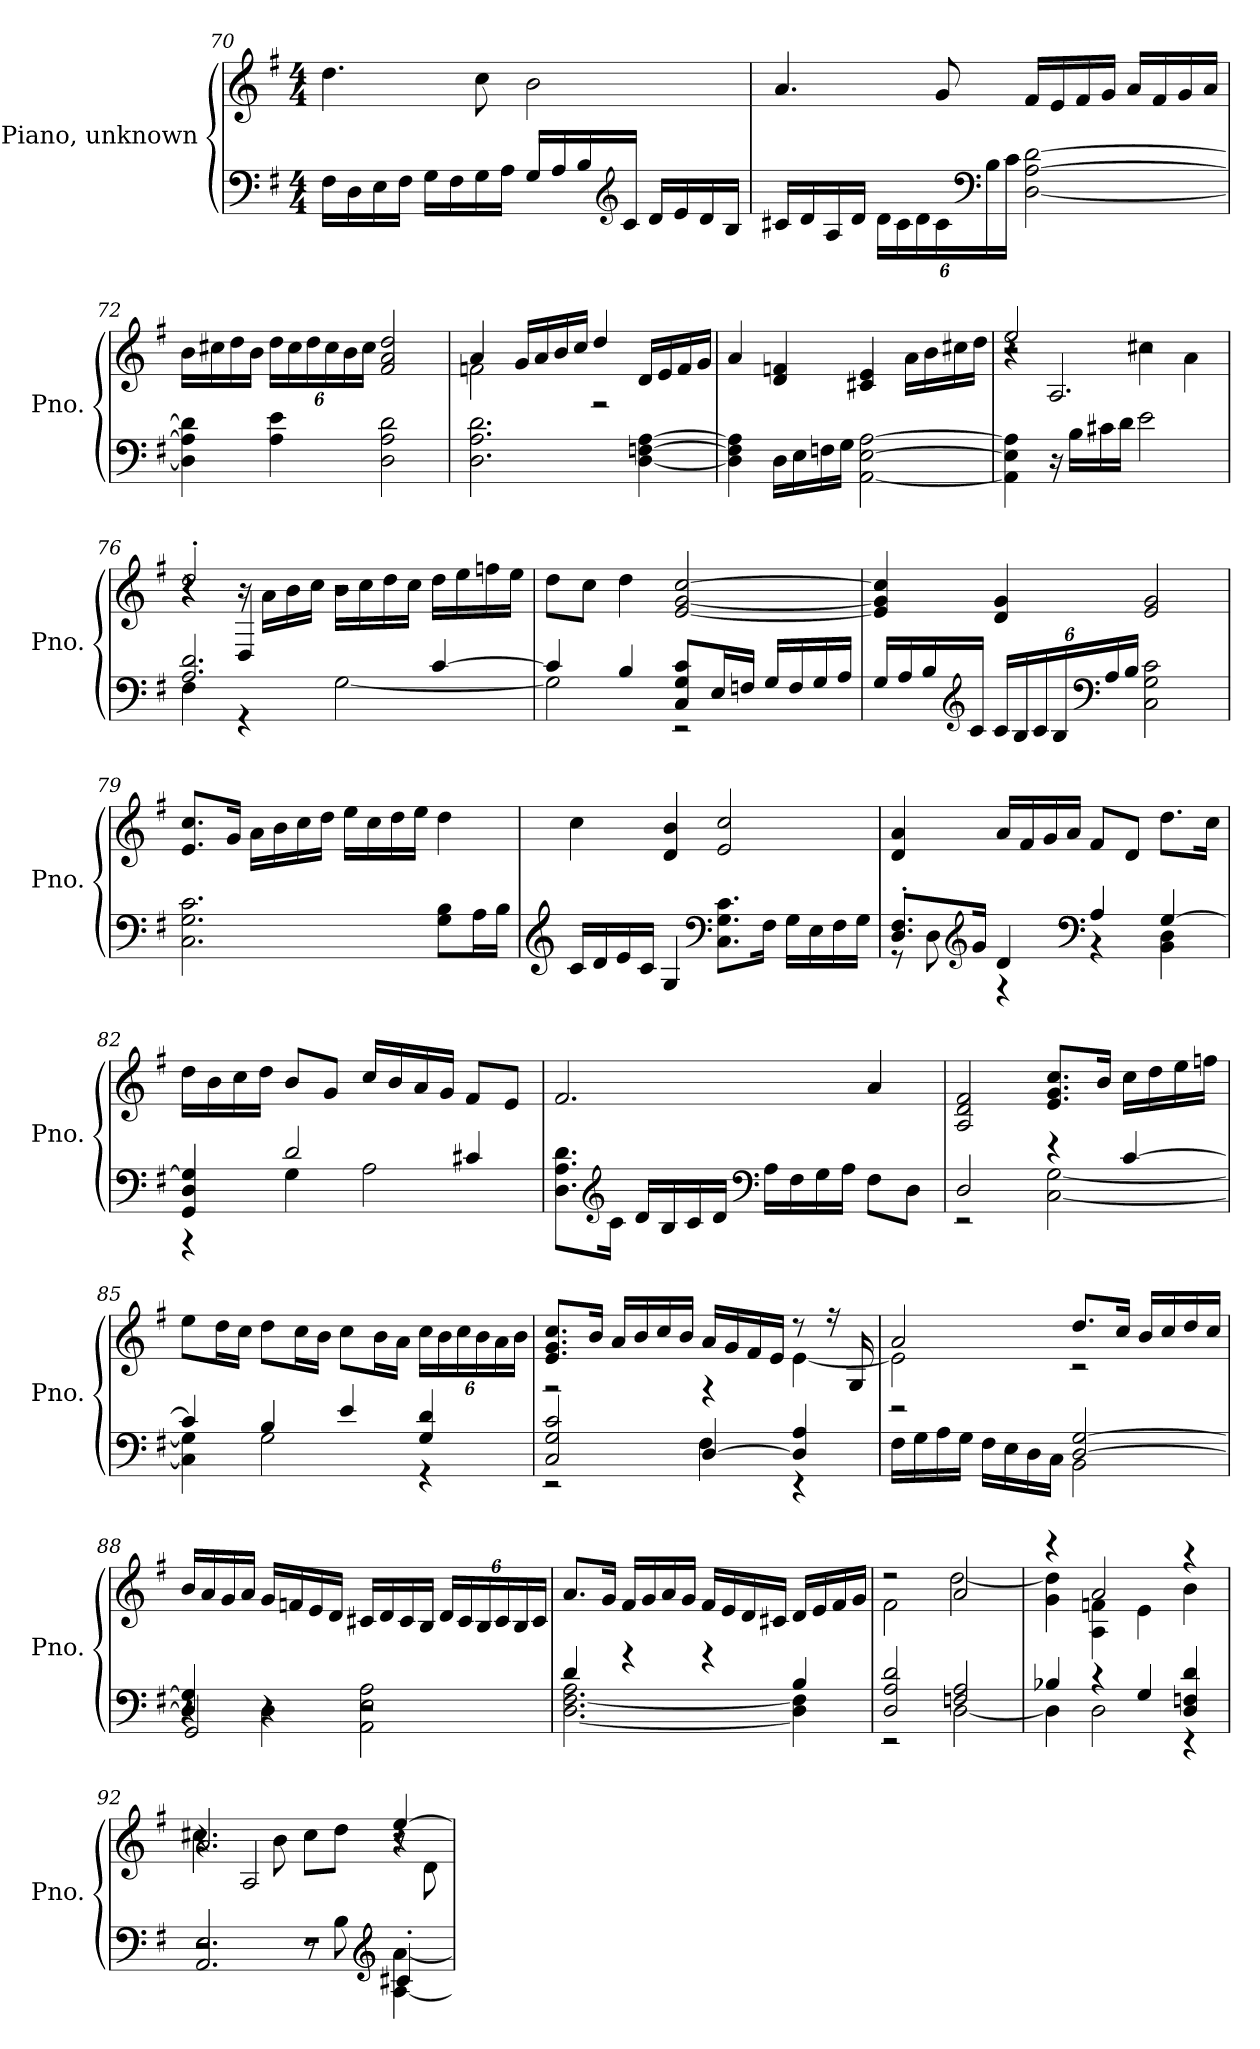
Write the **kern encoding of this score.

**kern	**kern
*part1	*part1
*staff2	*staff1
*I"Piano, unknown	*
*I'Pno.	*
!!LO:PB:g=z
*clefF4	*clefG2
*k[f#]	*k[f#]
*M4/4	*M4/4
=70	=70
16F#\LL	4.dd\
16D\	.
16E\	.
16F#\JJ	.
16G\LL	.
16F#\	.
16G\	8cc\
16A\JJ	.
16G/LL	2b\
16A/	.
16B/	.
*clefG2	*
16c/JJ	.
16d/LL	.
16e/	.
16d/	.
16B/JJ	.
=71	=71
16c#X/LL	4.a/
16d/	.
16A/	.
16d/JJ	.
*Xbrackettup	*
24d\LL	.
24c#\	.
24d\	.
24c#\	8g/
*clefF4	*
24B\	.
24c#\JJ	.
[2D\ [2A\ [2d\	16f#/LL
.	16e/
.	16f#/
.	16g/JJ
.	16a/LL
.	16f#/
.	16g/
.	16a/JJ
!!LO:LB:g=z
=72	=72
4D\] 4A\] 4d\]	16b\LL
.	16cc#X\
.	16dd\
.	16b\JJ
*	*Xbrackettup
4A\ 4e\	24dd\LL
.	24cc#\
.	24dd\
.	24cc#\
.	24b\
.	24cc#\JJ
2D\ 2A\ 2d\	2f#/ 2a/ 2dd/
=73	=73
*	*^
2.D\ 2.A\ 2.d\	4a/	2fn\
.	16g/LL	.
.	16a/	.
.	16b/	.
.	16cc/JJ	.
.	4dd/	2r
[4D\ [4Fn\ [4A\	16d/LL	.
.	16e/	.
.	16f/	.
.	16g/JJ	.
*	*v	*v
=74	=74
4D\] 4F\] 4A\]	4a/
16D\LL	4d/ 4fn/
16E\	.
16Fn\	.
16G\JJ	.
[2AA\ [2E\ [2A\	4c#X/ 4e/
.	16a\LL
.	16b\
.	16cc#X\
.	16dd\JJ
=75	=75
*	*^
*	*	*^
4AA\] 4E\] 4A\]	2ee/	2r	4r
16r	.	.	2.A/
16B\LL	.	.	.
16c#X\	.	.	.
16d\JJ	.	.	.
2e\	2r	4cc#X\	.
.	.	4a\	.
!!LO:LB:g=z	!!	!!
=76	=76	=76	=76
*^	*	*	*
2.A/ 2.d/	4F#\	2dd'/	4r	4r
.	4r	.	16r	4D/
.	.	.	16a\LL	.
.	.	.	16b\	.
.	.	.	16cc\JJ	.
.	[2G\	2r	16b\LL	2r
.	.	.	16cc\	.
.	.	.	16dd\	.
.	.	.	16cc\JJ	.
[4c/	.	.	16dd\LL	.
.	.	.	16ee\	.
.	.	.	16ffn\	.
.	.	.	16ee\JJ	.
*	*	*v	*v	*v
=77	=77	=77
4c/]	2G\]	8dd\L
.	.	8cc\J
4B/	.	4dd\
8C/ 8G/ 8c/L	2r	[2e/ [2g/ [2cc/
16E/L	.	.
16Fn/JJ	.	.
16G/LL	.	.
16F/	.	.
16G/	.	.
16A/JJ	.	.
*v	*v	*
=78	=78
16G/LL	4e/] 4g/] 4cc/]
16A/	.
16B/	.
*clefG2	*
16c/JJ	.
24c/LL	4d/ 4g/
24B/	.
24c/	.
24B/	.
*clefF4	*
24A/	.
24B/JJ	.
2C\ 2G\ 2c\	2e/ 2g/
!!LO:LB:g=z
=79	=79
2.C\ 2.G\ 2.c\	8.e/ 8.cc/L
.	16g/Jk
.	16a\LL
.	16b\
.	16cc\
.	16dd\JJ
.	16ee\LL
.	16cc\
.	16dd\
.	16ee\JJ
8G\ 8B\L	4dd\
16A\L	.
16B\JJ	.
=80	=80
*clefG2	*
16c/LL	4cc\
16d/	.
16e/	.
16c/JJ	.
4G/	4d/ 4b/
*clefF4	*
8.C\ 8.G\ 8.c\L	2e/ 2cc/
16F#\Jk	.
16G\LL	.
16E\	.
16F#\	.
16G\JJ	.
=81	=81
*^	*
8.D/' 8.F#/'L	8r	4d/ 4a/
.	8D\	.
*clefG2	*	*
16g/Jk	.	.
4d/	4r	16a/LL
.	.	16f#/
.	.	16g/
.	.	16a/JJ
*clefF4	*	*
4A/	4r	8f#/L
.	.	8d/J
[4G/	4BB\ 4D\	8.dd\L
.	.	16cc\Jk
!!LO:LB:g=z
=82	=82	=82
4GG/ 4D/ 4G/]	4r	16dd\LL
.	.	16b\
.	.	16cc\
.	.	16dd\JJ
2d/	4G\	8b/L
.	.	8g/J
.	2A\	16cc/LL
.	.	16b/
.	.	16a/
.	.	16g/JJ
4c#X/	.	8f#/L
.	.	8e/J
*v	*v	*
=83	=83
8.D\ 8.A\ 8.d\L	2.f#/
*clefG2	*
16c\Jk	.
16d/LL	.
16B/	.
16c/	.
16d/JJ	.
*clefF4	*
16A\LL	.
16F#\	.
16G\	.
16A\JJ	.
8F#\L	4a/
8D\J	.
=84	=84
*^	*
2D/	2r	2A/ 2d/ 2f#/
4r	[2C\ [2G\	8.e/ 8.g/ 8.cc/L
.	.	16b/Jk
[4c/	.	16cc\LL
.	.	16dd\
.	.	16ee\
.	.	16ffn\JJ
!!LO:LB:g=z
=85	=85	=85
4c/]	4C\] 4G\]	8ee\L
.	.	16dd\L
.	.	16cc\JJ
4B/	2G\	8dd\L
.	.	16cc\L
.	.	16b\JJ
4e/	.	8cc\L
.	.	16b\L
.	.	16a\JJ
4G/ 4d/	4r	24cc\LL
.	.	24b\
.	.	24cc\
.	.	24b\
.	.	24a\
.	.	24b\JJ
=86	=86	=86
*	*	*^
2C/ 2G/ 2c/	2r	8.e/ 8.g/ 8.cc/L	2r
.	.	16b/Jk	.
.	.	16a/LL	.
.	.	16b/	.
.	.	16cc/	.
.	.	16b/JJ	.
[4D/	4F#\	16a/LL	4r
.	.	16g/	.
.	.	16f#/	.
.	.	16e/JJ	.
4D/] 4A/	4r	8r	[4e\
.	.	16r	.
.	.	16G/	.
=87	=87	=87	=87
2r	16F#\LL	2a/	2e\]
.	16G\	.	.
.	16A\	.	.
.	16G\JJ	.	.
.	16F#\LL	.	.
.	16E\	.	.
.	16D\	.	.
.	16C\JJ	.	.
[2D/ [2G/	2BB\	8.dd/L	2r
.	.	16cc/Jk	.
.	.	16b/LL	.
.	.	16cc/	.
.	.	16dd/	.
.	.	16cc/JJ	.
*	*	*v	*v
!!LO:PB:g=z
=88	=88	=88
*	*^	*
4D/] 4G/]	4r	2GG/	16b/LL
.	.	.	16a/
.	.	.	16g/
.	.	.	16a/JJ
4r	4D\	.	16g/LL
.	.	.	16fn/
.	.	.	16e/
.	.	.	16d/JJ
2r	2AA\ 2E\ 2A\	2r	16c#X/LL
.	.	.	16d/
.	.	.	16c#/
.	.	.	16B/JJ
.	.	.	24d/LL
.	.	.	24c#/
.	.	.	24B/
.	.	.	24c#/
.	.	.	24B/
.	.	.	24c#/JJ
*	*v	*v	*
=89	=89	=89
4d/	[2.D\ [2.F#\ 2.A\	8.a/L
.	.	16g/Jk
4r	.	16f#/LL
.	.	16g/
.	.	16a/
.	.	16g/JJ
4r	.	16f#/LL
.	.	16e/
.	.	16d/
.	.	16c#X/JJ
4B/	4D\] 4F#\]	16d/LL
.	.	16e/
.	.	16f#/
.	.	16g/JJ
=90	=90	=90
*	*	*^
2D/ 2A/ 2d/	2r	2r	2f#\
2Fn/ 2A/	[2D\	2a/	[2dd\
!!LO:LB:g=z	!!
=91	=91	=91	=91
4B-X/	4D\]	4r	4g\ 4dd\]
4r	2D\	2a/	4A\ 4fn\
4G/	.	.	4e\
4D/ 4Fn/ 4d/	4r	4r	4b\
=92	=92	=92	=92
*	*^	*	*^
1r	2r	2.AA/ 2.E/	2.a/	4.cc#X\	4r
.	.	.	.	.	2A/
.	.	.	.	8b\	.
.	8r	.	.	8cc#\L	.
.	8B\	.	.	8dd\J	.
*clefG2	*	*	*	*	*
.	[4A\ [4a\	4c#X'/	[4ee/	8r	4r
.	.	.	.	8d\	.
*v	*v	*v	*	*	*
*	*v	*v	*v
=	=
*-	*-
